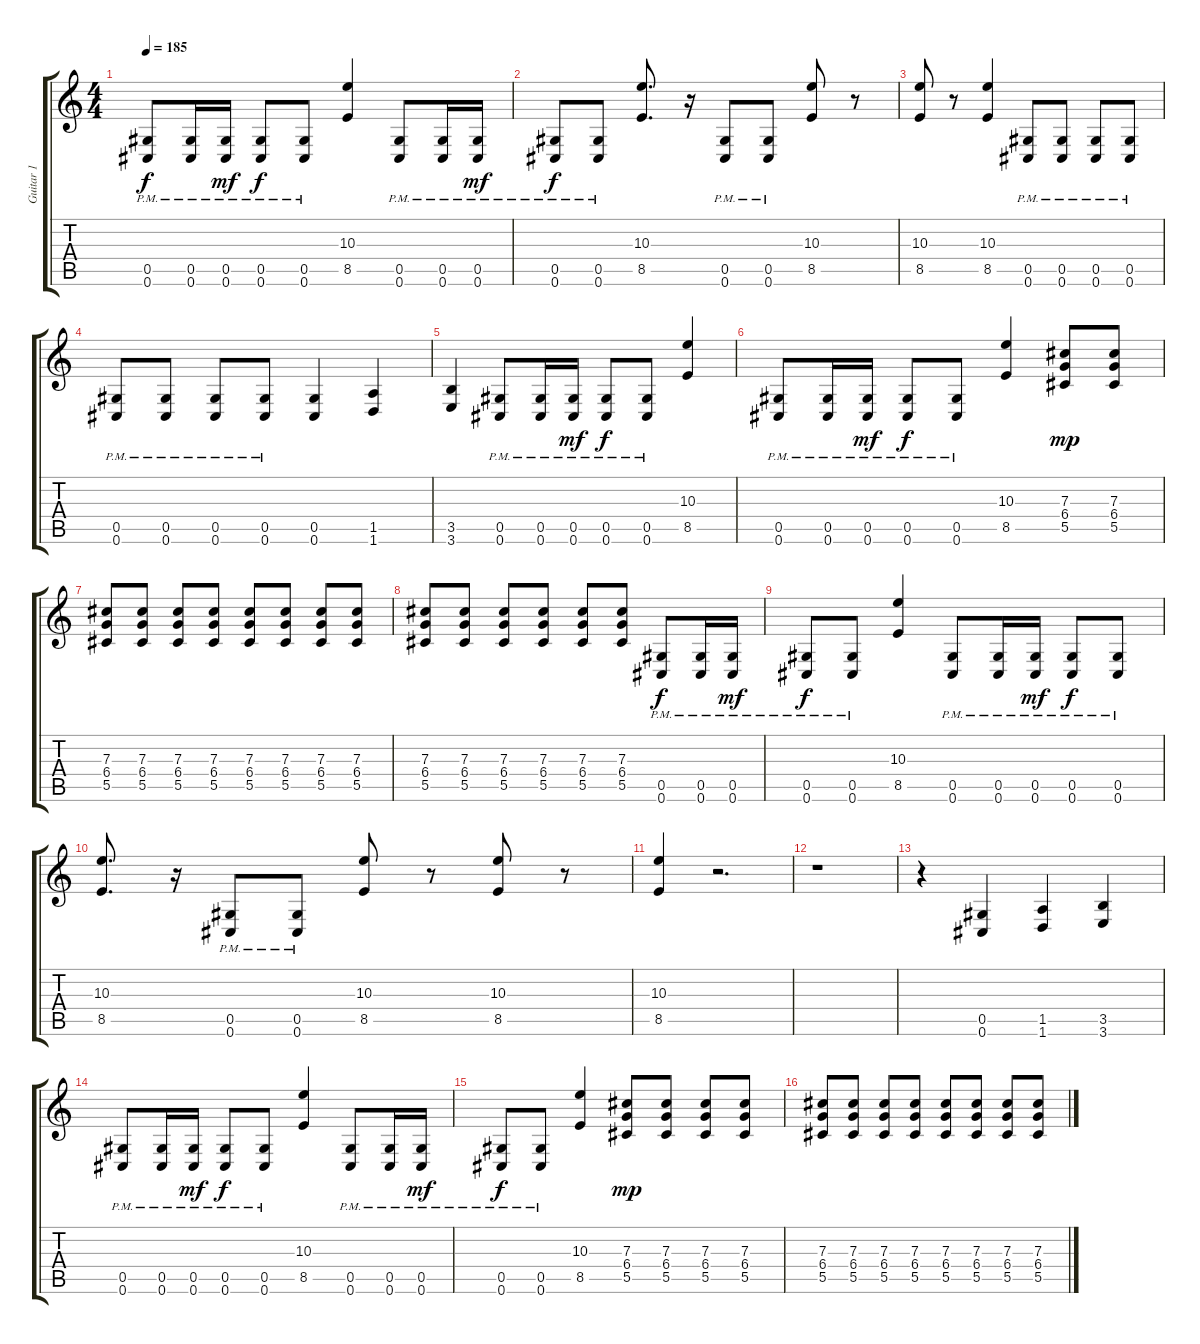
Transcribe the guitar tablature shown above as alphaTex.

\track ("Guitar 1" "Guitar 1") {instrument distortionguitar}
\staff {score tabs}
\tuning (Eb4 Bb3 Gb3 Db3 Ab2 Db2) {hide}
\ts (4 4)
\tempo 185
\clef g2
\ks c
(0.5{pm} 0.6{pm}).8{dy f} (0.5{pm} 0.6{pm}).16 (0.5{pm} 0.6{pm}).16{dy mf} (0.5{pm} 0.6{pm}).8{dy f} (0.5{pm} 0.6{pm}).8 (10.3 8.5).4 (0.5{pm} 0.6{pm}).8 (0.5{pm} 0.6{pm}).16 (0.5{pm} 0.6{pm}).16{dy mf} |
(0.5{pm} 0.6{pm}).8{dy f} (0.5{pm} 0.6{pm}).8 (10.3 8.5).8{d} r.16 (0.5{pm} 0.6{pm}).8 (0.5{pm} 0.6{pm}).8 (10.3 8.5).8 r.8 |
(10.3 8.5).8 r.8 (10.3 8.5).4 (0.5{pm} 0.6{pm}).8 (0.5{pm} 0.6{pm}).8 (0.5{pm} 0.6{pm}).8 (0.5{pm} 0.6{pm}).8 |
(0.5{pm} 0.6{pm}).8 (0.5{pm} 0.6{pm}).8 (0.5{pm} 0.6{pm}).8 (0.5{pm} 0.6{pm}).8 (0.5 0.6).4 (1.5 1.6).4 |
(3.5 3.6).4 (0.5{pm} 0.6{pm}).8 (0.5{pm} 0.6{pm}).16 (0.5{pm} 0.6{pm}).16{dy mf} (0.5{pm} 0.6{pm}).8{dy f} (0.5{pm} 0.6{pm}).8 (10.3 8.5).4 |
(0.5{pm} 0.6{pm}).8 (0.5{pm} 0.6{pm}).16 (0.5{pm} 0.6{pm}).16{dy mf} (0.5{pm} 0.6{pm}).8{dy f} (0.5{pm} 0.6{pm}).8 (10.3 8.5).4 (7.3 6.4 5.5).8{dy mp} (7.3 6.4 5.5).8 |
(7.3 6.4 5.5).8 (7.3 6.4 5.5).8 (7.3 6.4 5.5).8 (7.3 6.4 5.5).8 (7.3 6.4 5.5).8 (7.3 6.4 5.5).8 (7.3 6.4 5.5).8 (7.3 6.4 5.5).8 |
(7.3 6.4 5.5).8 (7.3 6.4 5.5).8 (7.3 6.4 5.5).8 (7.3 6.4 5.5).8 (7.3 6.4 5.5).8 (7.3 6.4 5.5).8 (0.5{pm} 0.6{pm}).8{dy f} (0.5{pm} 0.6{pm}).16 (0.5{pm} 0.6{pm}).16{dy mf} |
(0.5{pm} 0.6{pm}).8{dy f} (0.5{pm} 0.6{pm}).8 (10.3 8.5).4 (0.5{pm} 0.6{pm}).8 (0.5{pm} 0.6{pm}).16 (0.5{pm} 0.6{pm}).16{dy mf} (0.5{pm} 0.6{pm}).8{dy f} (0.5{pm} 0.6{pm}).8 |
(10.3 8.5).8{d} r.16 (0.5{pm} 0.6{pm}).8 (0.5{pm} 0.6{pm}).8 (10.3 8.5).8 r.8 (10.3 8.5).8 r.8 |
(10.3 8.5).4 r.2{d} |
r.1 |
r.4 (0.5 0.6).4 (1.5 1.6).4 (3.5 3.6).4 |
(0.5{pm} 0.6{pm}).8 (0.5{pm} 0.6{pm}).16 (0.5{pm} 0.6{pm}).16{dy mf} (0.5{pm} 0.6{pm}).8{dy f} (0.5{pm} 0.6{pm}).8 (10.3 8.5).4 (0.5{pm} 0.6{pm}).8 (0.5{pm} 0.6{pm}).16 (0.5{pm} 0.6{pm}).16{dy mf} |
(0.5{pm} 0.6{pm}).8{dy f} (0.5{pm} 0.6{pm}).8 (10.3 8.5).4 (7.3 6.4 5.5).8{dy mp} (7.3 6.4 5.5).8 (7.3 6.4 5.5).8 (7.3 6.4 5.5).8 |
(7.3 6.4 5.5).8 (7.3 6.4 5.5).8 (7.3 6.4 5.5).8 (7.3 6.4 5.5).8 (7.3 6.4 5.5).8 (7.3 6.4 5.5).8 (7.3 6.4 5.5).8 (7.3 6.4 5.5).8
